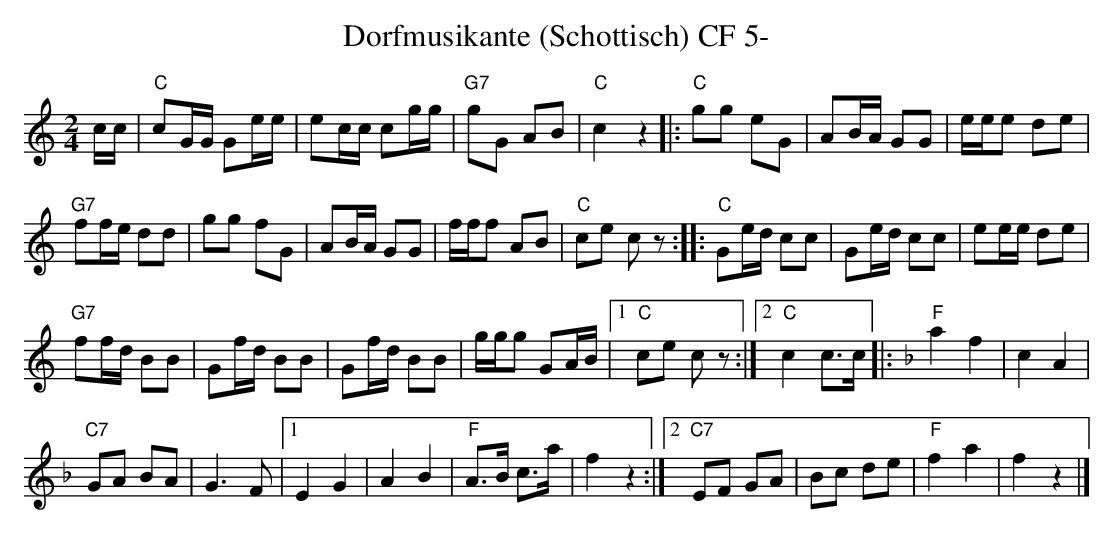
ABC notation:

X:1
T:Dorfmusikante (Schottisch) CF 5-
M:2/4
L:1/16
K:Cmaj%%MIDI gchordon
cc | "C"c2GG G2ee | e2cc c2gg | "G7"g2G2 A2B2 | "C"c4z4 |: "C"g2g2 e2G2 | A2BA G2G2 | eee2 d2e2 |
"G7"f2fe d2d2 | g2g2 f2G2 | A2BA G2G2 | fff2 A2B2 | "C"c2e2 c2z2 :: "C"G2ed c2c2 | G2ed c2c2 | e2ee d2e2 |
"G7"f2fd B2B2 | G2fd B2B2 | G2fd B2B2 | ggg2 G2AB |1 "C"c2e2 c2z2 :|2 "C"c4 c2>c2 |: [K:Fmaj] [L:1/8] "F"a2f2 | c2A2 |
"C7"GA BA | G2>F2 |1 E2G2 | A2B2 | "F"A>B c>a | f2z2 :|2 "C7"EF GA | Bc de | "F"f2a2 | f2z2 |]
